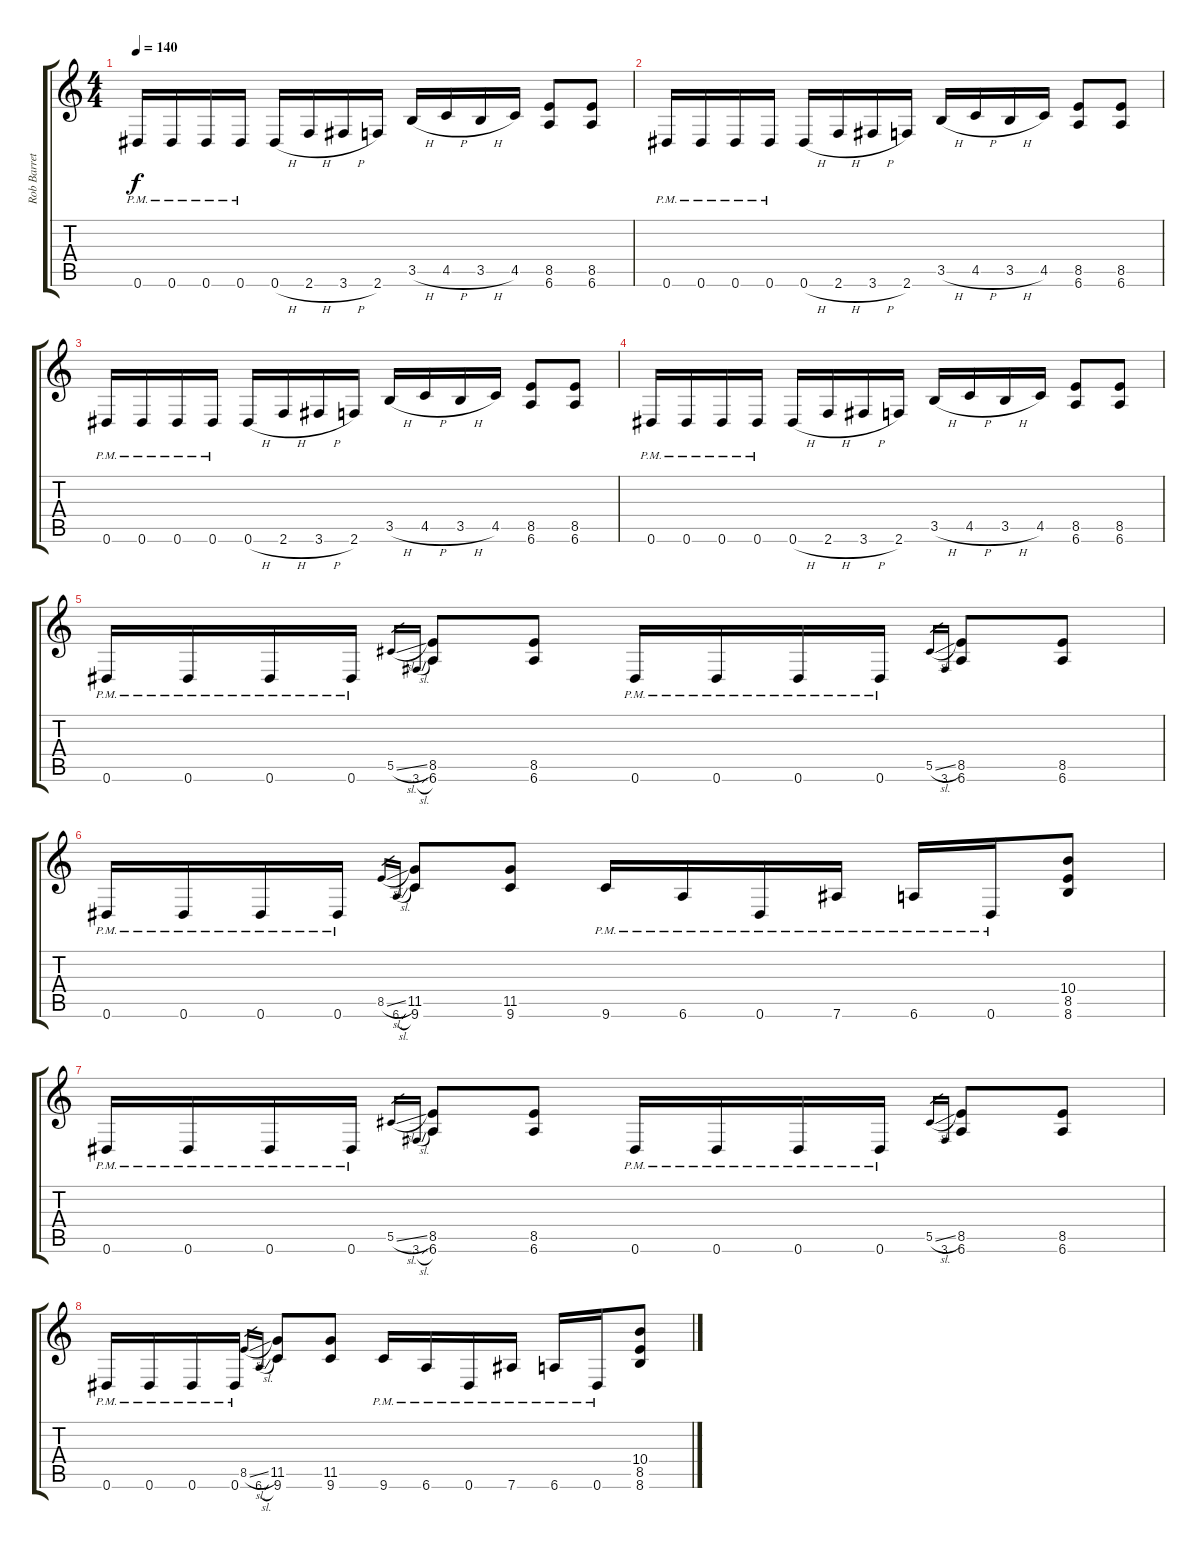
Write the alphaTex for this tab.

\track ("Rob Barrett" "Rob Barret") {instrument distortionguitar}
\staff {score tabs}
\tuning (Eb4 Bb3 Gb3 Db3 Ab2 Eb2) {hide}
\ts (4 4)
\tempo 140
\clef g2
\ks c
0.6{pm}.16{dy f} 0.6{pm}.16 0.6{pm}.16 0.6{pm}.16 0.6{h}.16 2.6{h}.16 3.6{h}.16 2.6.16 3.5{h}.16 4.5{h}.16 3.5{h}.16 4.5.16 (8.5 6.6).8 (8.5 6.6).8 |
0.6{pm}.16 0.6{pm}.16 0.6{pm}.16 0.6{pm}.16 0.6{h}.16 2.6{h}.16 3.6{h}.16 2.6.16 3.5{h}.16 4.5{h}.16 3.5{h}.16 4.5.16 (8.5 6.6).8 (8.5 6.6).8 |
0.6{pm}.16 0.6{pm}.16 0.6{pm}.16 0.6{pm}.16 0.6{h}.16 2.6{h}.16 3.6{h}.16 2.6.16 3.5{h}.16 4.5{h}.16 3.5{h}.16 4.5.16 (8.5 6.6).8 (8.5 6.6).8 |
0.6{pm}.16 0.6{pm}.16 0.6{pm}.16 0.6{pm}.16 0.6{h}.16 2.6{h}.16 3.6{h}.16 2.6.16 3.5{h}.16 4.5{h}.16 3.5{h}.16 4.5.16 (8.5 6.6).8 (8.5 6.6).8 |
0.6{pm}.16 0.6{pm}.16 0.6{pm}.16 0.6{pm}.16 5.5{sl}.16{gr} 3.6{sl}.16{gr} (8.5 6.6).8 (8.5 6.6).8 0.6{pm}.16 0.6{pm}.16 0.6{pm}.16 0.6{pm}.16 5.5{sl}.16{gr} 3.6.16{gr} (8.5 6.6).8 (8.5 6.6).8 |
0.6{pm}.16 0.6{pm}.16 0.6{pm}.16 0.6{pm}.16 8.5{sl}.16{gr} 6.6{sl}.16{gr} (11.5 9.6).8 (11.5 9.6).8 9.6{pm}.16 6.6{pm}.16 0.6{pm}.16 7.6{pm}.16 6.6{pm}.16 0.6{pm}.16 (10.4 8.5 8.6).8 |
0.6{pm}.16 0.6{pm}.16 0.6{pm}.16 0.6{pm}.16 5.5{sl}.16{gr} 3.6{sl}.16{gr} (8.5 6.6).8 (8.5 6.6).8 0.6{pm}.16 0.6{pm}.16 0.6{pm}.16 0.6{pm}.16 5.5{sl}.16{gr} 3.6.16{gr} (8.5 6.6).8 (8.5 6.6).8 |
0.6{pm}.16 0.6{pm}.16 0.6{pm}.16 0.6{pm}.16 8.5{sl}.16{gr} 6.6{sl}.16{gr} (11.5 9.6).8 (11.5 9.6).8 9.6{pm}.16 6.6{pm}.16 0.6{pm}.16 7.6{pm}.16 6.6{pm}.16 0.6{pm}.16 (10.4 8.5 8.6).8
